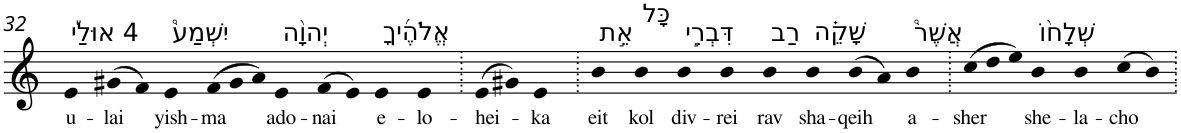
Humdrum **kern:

**kern	**text
*part1	*part1
*staff1	*staff1
*I"Piano	*
*I'Pno	*
!!LO:PB:g=z
*clefG2	*
*k[]	*
=32	=32
!LO:TX:a:t=4 אוּלַ֡י	!
!	!LO:LY:b
4e	u-
!	!LO:LY:b
(>8g#X	-lai
8f)	.
!LO:TX:a:t=יִשְׁמַע֩	!
!	!LO:LY:b
4e	yish-
*Xtuplet	*
!	!LO:LY:b
(>12f	-ma
12g#	.
12a)	.
!LO:TX:a:t=יְהוָ֨ה	!
!	!LO:LY:b
4e	ado-
!	!LO:LY:b
(>8f	-nai
8e)	.
!LO:TX:a:t=אֱלֹהֶ֜יךָ	!
!	!LO:LY:b
4e	e-
!	!LO:LY:b
4e	-lo-
=33.	=33.
!	!LO:LY:b
(>8e	-hei-
8g#X)	.
!	!LO:LY:b
4e	-ka
=34.	=34.
!LO:TX:a:t=אֵ֣ת	!
!	!LO:LY:b
4b	eit
!LO:TX:a:t=כָּל	!
!	!LO:LY:b
4b	kol
!LO:TX:a:t=דִּבְרֵ֣י	!
!	!LO:LY:b
4b	div-
!	!LO:LY:b
4b	-rei
!LO:TX:a:t=רַב	!
!	!LO:LY:b
4b	rav
!LO:TX:a:t=שָׁקֵ֗ה	!
!	!LO:LY:b
4b	sha-
!	!LO:LY:b
(>8b	-qeih
8a)	.
!LO:TX:a:t=אֲשֶׁר֩	!
!	!LO:LY:b
4b	a-
=35.	=35.
!	!LO:LY:b
(>12cc	-sher
12dd	.
12ee)	.
!LO:TX:a:t=שְׁלָח֨וֹ	!
!	!LO:LY:b
4b	she-
!	!LO:LY:b
4b	-la-
!	!LO:LY:b
(>8cc	-cho
8b)	.
=.	=.
*-	*-
